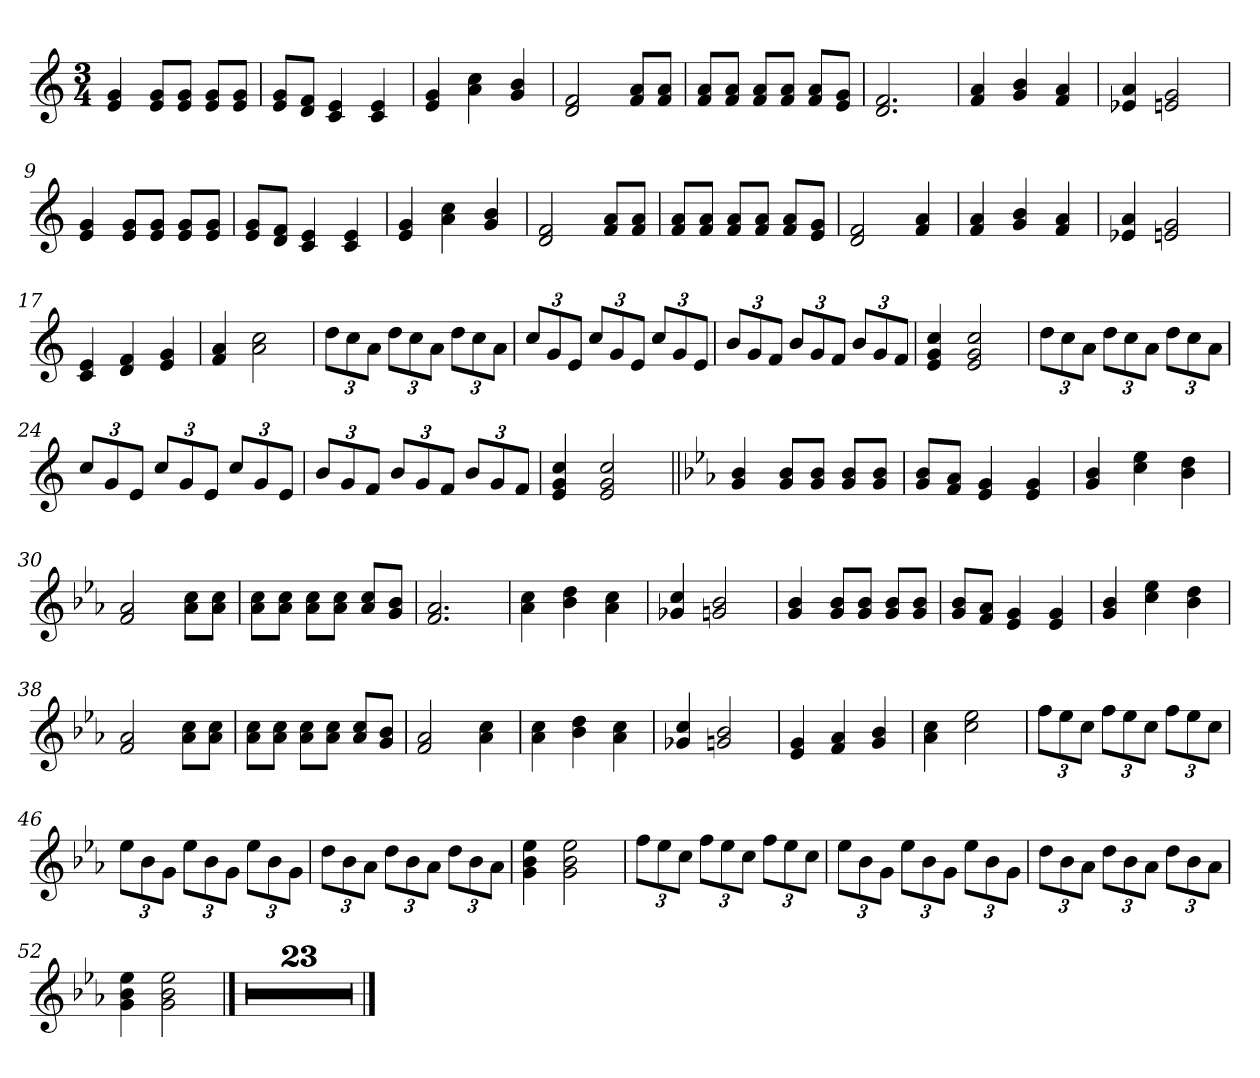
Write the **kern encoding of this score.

**kern
*part1
*staff1
*clefG2
*k[]
*C:
*M3/4
=1
4e/ 4g/
8e/ 8g/L
8e/ 8g/J
8e/ 8g/L
8e/ 8g/J
=2
8e/ 8g/L
8d/ 8f/J
4c/ 4e/
4c/ 4e/
=3
4e/ 4g/
4a\ 4cc\
4g/ 4b/
=4
2d/ 2f/
8f/ 8a/L
8f/ 8a/J
=5
8f/ 8a/L
8f/ 8a/J
8f/ 8a/L
8f/ 8a/J
8f/ 8a/L
8e/ 8g/J
=6
2.d/ 2.f/
=7
4f/ 4a/
4g/ 4b/
4f/ 4a/
!!LO:LB:g=z
=8
4e-X/ 4a/
2en/ 2g/
=9
4e/ 4g/
8e/ 8g/L
8e/ 8g/J
8e/ 8g/L
8e/ 8g/J
=10
8e/ 8g/L
8d/ 8f/J
4c/ 4e/
4c/ 4e/
=11
4e/ 4g/
4a\ 4cc\
4g/ 4b/
=12
2d/ 2f/
8f/ 8a/L
8f/ 8a/J
=13
8f/ 8a/L
8f/ 8a/J
8f/ 8a/L
8f/ 8a/J
8f/ 8a/L
8e/ 8g/J
=14
2d/ 2f/
4f/ 4a/
=15
4f/ 4a/
4g/ 4b/
4f/ 4a/
!!LO:LB:g=z
=16
4e-X/ 4a/
2en/ 2g/
=17
4c/ 4e/
4d/ 4f/
4e/ 4g/
=18
4f/ 4a/
2a\ 2cc\
=19
12dd\L
12cc\
12a\J
12dd\L
12cc\
12a\J
12dd\L
12cc\
12a\J
=20
12cc/L
12g/
12e/J
12cc/L
12g/
12e/J
12cc/L
12g/
12e/J
=21
12b/L
12g/
12f/J
12b/L
12g/
12f/J
12b/L
12g/
12f/J
=22
4e/ 4g/ 4cc/
2e/ 2g/ 2cc/
!!LO:LB:g=z
=23
12dd\L
12cc\
12a\J
12dd\L
12cc\
12a\J
12dd\L
12cc\
12a\J
=24
12cc/L
12g/
12e/J
12cc/L
12g/
12e/J
12cc/L
12g/
12e/J
=25
12b/L
12g/
12f/J
12b/L
12g/
12f/J
12b/L
12g/
12f/J
=26
4e/ 4g/ 4cc/
2e/ 2g/ 2cc/
=27||
*k[b-e-a-]
*E-:
4g/ 4b-/
8g/ 8b-/L
8g/ 8b-/J
8g/ 8b-/L
8g/ 8b-/J
=28
8g/ 8b-/L
8f/ 8a-/J
4e-/ 4g/
4e-/ 4g/
!!LO:LB:g=z
=29
4g/ 4b-/
4cc\ 4ee-\
4b-\ 4dd\
=30
2f/ 2a-/
8a-\ 8cc\L
8a-\ 8cc\J
=31
8a-\ 8cc\L
8a-\ 8cc\J
8a-\ 8cc\L
8a-\ 8cc\J
8a-/ 8cc/L
8g/ 8b-/J
=32
2.f/ 2.a-/
=33
4a-\ 4cc\
4b-\ 4dd\
4a-\ 4cc\
=34
4g-X/ 4cc/
2gn/ 2b-/
=35
4g/ 4b-/
8g/ 8b-/L
8g/ 8b-/J
8g/ 8b-/L
8g/ 8b-/J
=36
8g/ 8b-/L
8f/ 8a-/J
4e-/ 4g/
4e-/ 4g/
!!LO:LB:g=z
=37
4g/ 4b-/
4cc\ 4ee-\
4b-\ 4dd\
=38
2f/ 2a-/
8a-\ 8cc\L
8a-\ 8cc\J
=39
8a-\ 8cc\L
8a-\ 8cc\J
8a-\ 8cc\L
8a-\ 8cc\J
8a-/ 8cc/L
8g/ 8b-/J
=40
2f/ 2a-/
4a-\ 4cc\
=41
4a-\ 4cc\
4b-\ 4dd\
4a-\ 4cc\
=42
4g-X/ 4cc/
2gn/ 2b-/
=43
4e-/ 4g/
4f/ 4a-/
4g/ 4b-/
=44
4a-\ 4cc\
2cc\ 2ee-\
!!LO:LB:g=z
=45
12ff\L
12ee-\
12cc\J
12ff\L
12ee-\
12cc\J
12ff\L
12ee-\
12cc\J
=46
12ee-\L
12b-\
12g\J
12ee-\L
12b-\
12g\J
12ee-\L
12b-\
12g\J
=47
12dd\L
12b-\
12a-\J
12dd\L
12b-\
12a-\J
12dd\L
12b-\
12a-\J
=48
4g\ 4b-\ 4ee-\
2g\ 2b-\ 2ee-\
=49
12ff\L
12ee-\
12cc\J
12ff\L
12ee-\
12cc\J
12ff\L
12ee-\
12cc\J
!!LO:LB:g=z
=50
12ee-\L
12b-\
12g\J
12ee-\L
12b-\
12g\J
12ee-\L
12b-\
12g\J
=51
12dd\L
12b-\
12a-\J
12dd\L
12b-\
12a-\J
12dd\L
12b-\
12a-\J
=52
4g\ 4b-\ 4ee-\
2g\ 2b-\ 2ee-\
==53
2.r
=54
2.r
=55
2.r
=56
2.r
!!LO:PB:g=z
=57
2.r
=58
2.r
=59
2.r
=60
2.r
=61
2.r
=62
2.r
=63
2.r
=64
2.r
!!LO:LB:g=z
=65
2.r
=66
2.r
=67
2.r
=68
2.r
=69
2.r
=70
2.r
=71
2.r
=72
2.r
=73
2.r
!!LO:LB:g=z
=74
2.r
=75
2.r
==
*-
